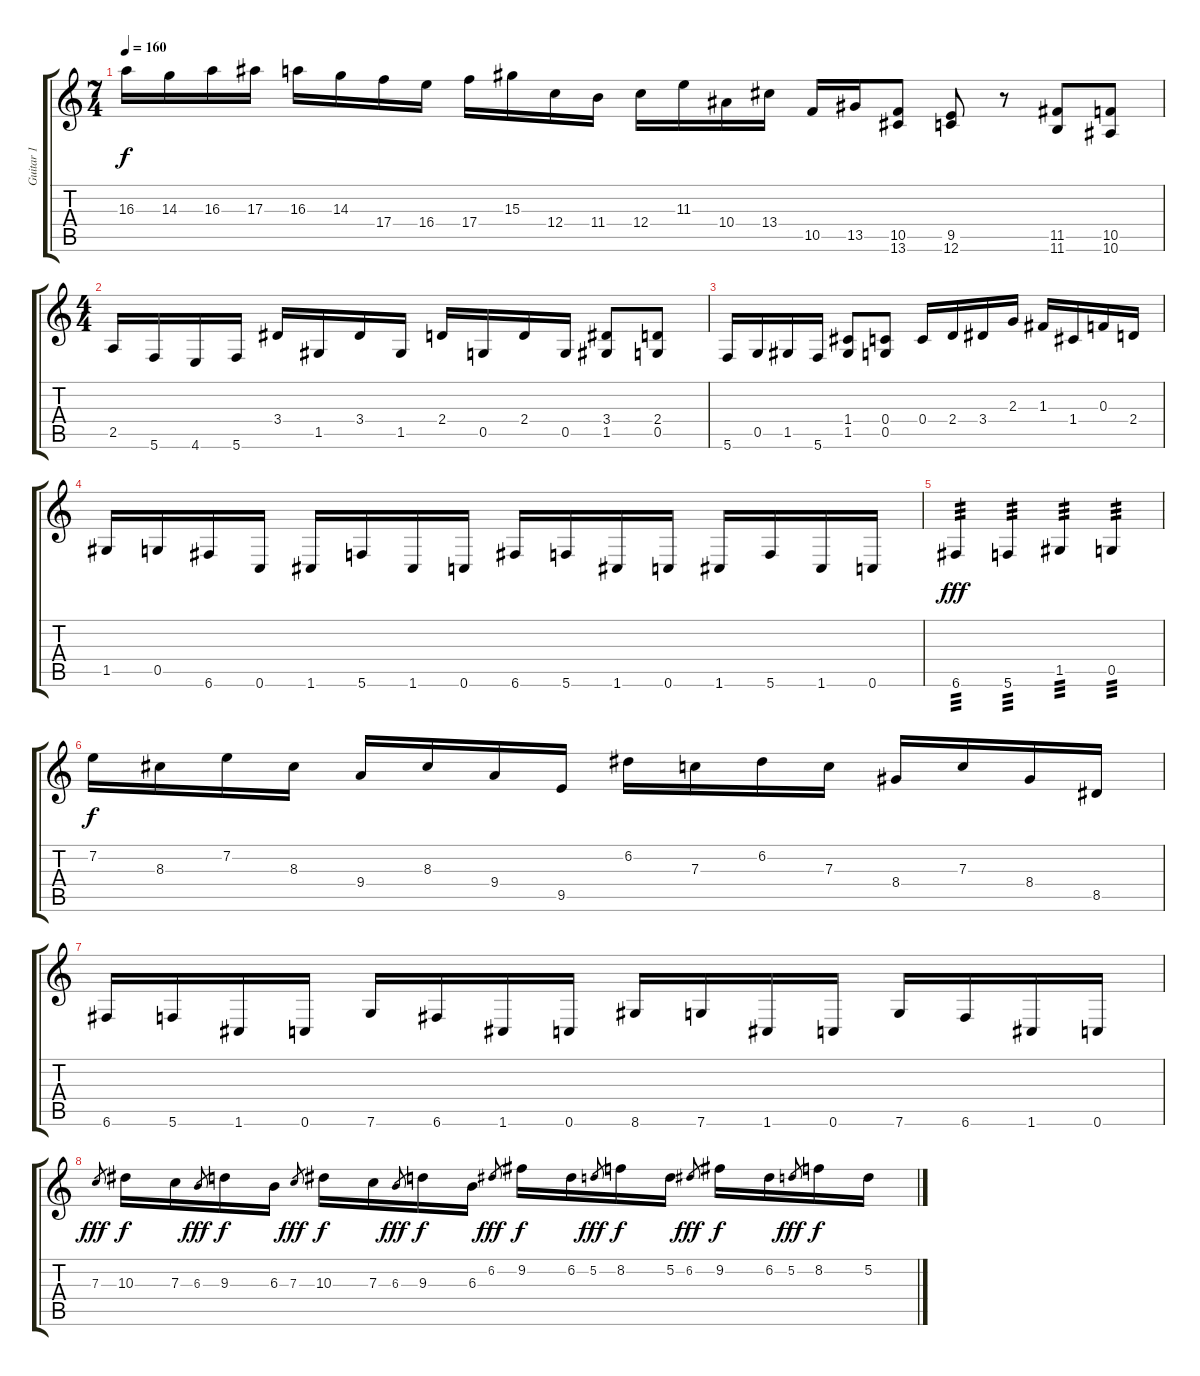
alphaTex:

\track ("Guitar 1" "Guitar 1") {instrument overdrivenguitar}
\staff {score tabs}
\tuning (D4 A3 F3 C3 G2 C2) {hide}
\ts (7 4)
\tempo 160
\clef g2
\ks c
16.3.16{dy f} 14.3.16 16.3.16 17.3.16 16.3.16 14.3.16 17.4.16 16.4.16 17.4.16 15.3.16 12.4.16 11.4.16 12.4.16 11.3.16 10.4.16 13.4.16 10.5.16 13.5.16 (10.5 13.6).8 (9.5 12.6).8 r.8 (11.5 11.6).8 (10.5 10.6).8 |
\ts (4 4)
2.5.16 5.6.16 4.6.16 5.6.16 3.4.16 1.5.16 3.4.16 1.5.16 2.4.16 0.5.16 2.4.16 0.5.16 (3.4 1.5).8 (2.4 0.5).8 |
5.6.16 0.5.16 1.5.16 5.6.16 (1.4 1.5).8 (0.4 0.5).8 0.4.16 2.4.16 3.4.16 2.3.16 1.3.16 1.4.16 0.3.16 2.4.16 |
1.5.16 0.5.16 6.6.16 0.6.16 1.6.16 5.6.16 1.6.16 0.6.16 6.6.16 5.6.16 1.6.16 0.6.16 1.6.16 5.6.16 1.6.16 0.6.16 |
6.6.4{tp 3 dy fff} 5.6.4{tp 3} 1.5.4{tp 3} 0.5.4{tp 3} |
7.2.16{dy f} 8.3.16 7.2.16 8.3.16 9.4.16 8.3.16 9.4.16 9.5.16 6.2.16 7.3.16 6.2.16 7.3.16 8.4.16 7.3.16 8.4.16 8.5.16 |
6.6.16 5.6.16 1.6.16 0.6.16 7.6.16 6.6.16 1.6.16 0.6.16 8.6.16 7.6.16 1.6.16 0.6.16 7.6.16 6.6.16 1.6.16 0.6.16 |
7.3.8{gr dy fff} 10.3.16{dy f} 7.3.16 6.3.8{gr dy fff} 9.3.16{dy f} 6.3.16 7.3.8{gr dy fff} 10.3.16{dy f} 7.3.16 6.3.8{gr dy fff} 9.3.16{dy f} 6.3.16 6.2.8{gr dy fff} 9.2.16{dy f} 6.2.16 5.2.8{gr dy fff} 8.2.16{dy f} 5.2.16 6.2.8{gr dy fff} 9.2.16{dy f} 6.2.16 5.2.8{gr dy fff} 8.2.16{dy f} 5.2.16
